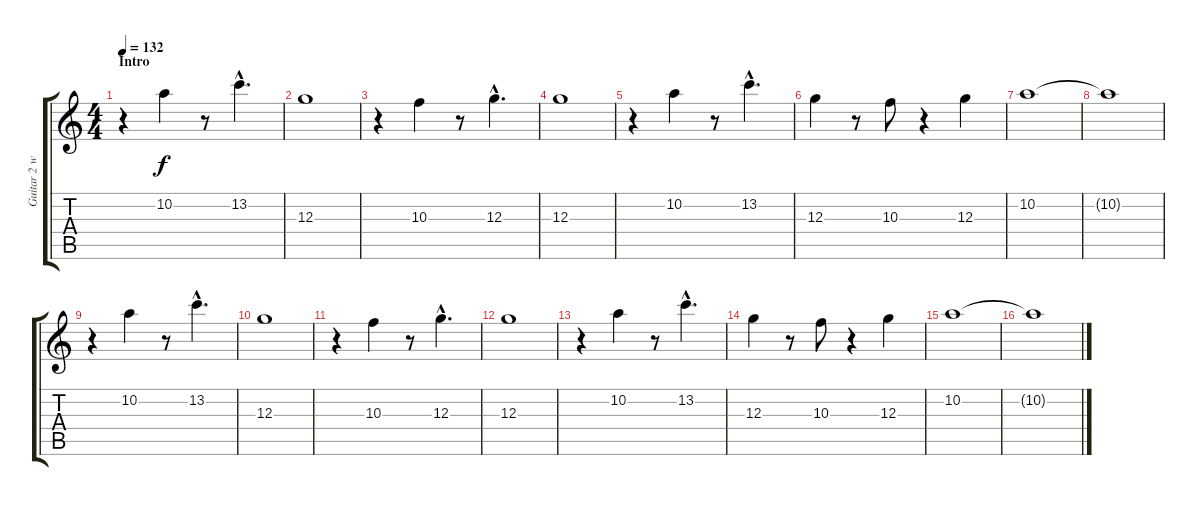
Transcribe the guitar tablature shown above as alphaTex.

\track ("Guitar 2 w/Clean tone + delay" "Guitar 2 w") {instrument electricguitarclean}
\staff {score tabs}
\tuning (E4 B3 G3 D3 A2 E2) {hide}
\ts (4 4)
\section ("" "Intro")
\tempo 132
\clef g2
\ks c
r.4{dy f instrument electricguitarclean} 10.2.4 r.8 13.2{hac}.4{d} |
12.3.1 |
r.4 10.3.4 r.8 12.3{hac}.4{d} |
12.3.1 |
r.4 10.2.4 r.8 13.2{hac}.4{d} |
12.3.4 r.8 10.3.8 r.4 12.3.4 |
10.2.1 |
10.2{t}.1 |
r.4 10.2.4 r.8 13.2{hac}.4{d} |
12.3.1 |
r.4 10.3.4 r.8 12.3{hac}.4{d} |
12.3.1 |
r.4 10.2.4 r.8 13.2{hac}.4{d} |
12.3.4 r.8 10.3.8 r.4 12.3.4 |
10.2.1 |
10.2{t}.1
